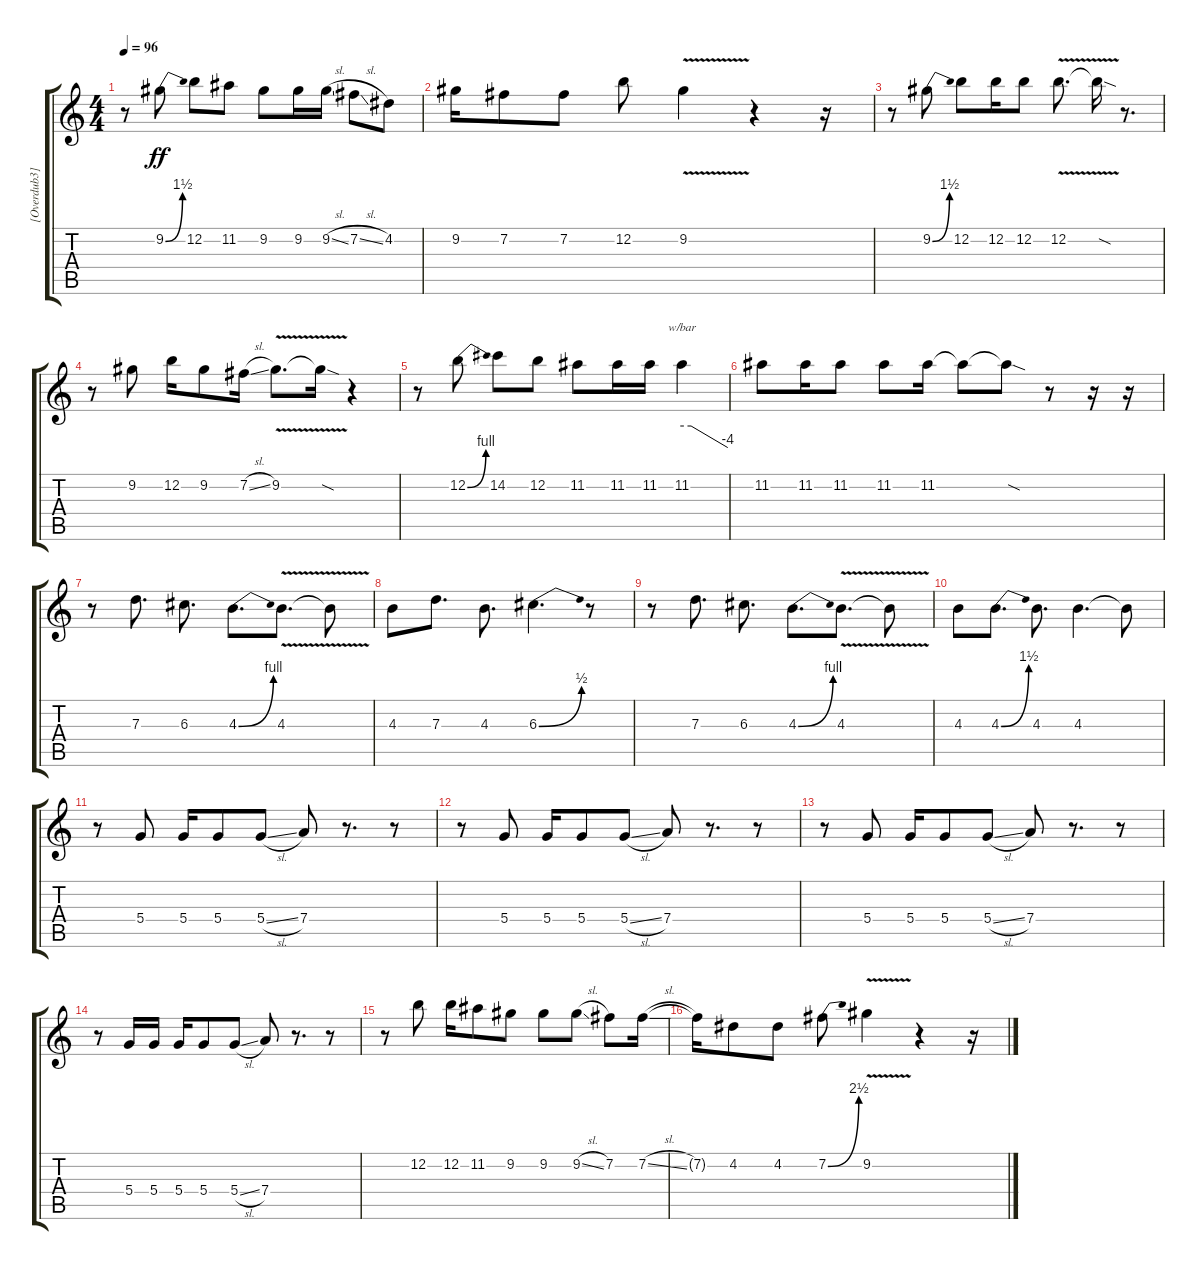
\track ("[Overdub3]" "[Overdub3]") {instrument distortionguitar}
\staff {score tabs}
\tuning (E4 B3 G3 D3 A2 E2) {hide}
\ts (4 4)
\tempo 96
\clef g2
\ks c
r.8{dy ff} 9.2{be (bend 0 0 60 6)}.8 12.2.8 11.2.8 9.2.8 9.2.16 9.2{sl}.16 7.2{sl}.8 4.2.8 |
9.2.16 7.2.8 7.2.8 12.2.8 9.2{v}.4 r.4 r.16 |
r.8 9.2{be (bend 0 0 60 6)}.8 12.2.8 12.2.16 12.2.8 12.2{v}.8{d} 12.2{sod t}.16 r.8{d} |
r.8 9.2.8 12.2.16 9.2.8 7.2{sl}.16 9.2{v}.8{d} 9.2{sod t}.16 r.4 |
r.8 12.2{be (bend 0 0 60 4)}.8 14.2.8 12.2.8 11.2.8 11.2.16 11.2.16 11.2.4{tbe (custom default 0 0 12 0 60 -16)} |
11.2.8 11.2.16 11.2.8 11.2.8 11.2.16 11.2{t}.8 11.2{sod t}.8 r.8 r.16 r.16 |
r.8{volume 13} 7.3.8{d} 6.3.8{d} 4.3{be (bend 0 0 60 4)}.8{d} 4.3{v}.8{d} 4.3{t}.8 |
4.3.8 7.3.8{d} 4.3.8{d} 6.3{be (bend 0 0 60 2)}.4{d} r.8 |
r.8 7.3.8{d} 6.3.8{d} 4.3{be (bend 0 0 60 4)}.8{d} 4.3{v}.8{d} 4.3{t}.8 |
4.3.8 4.3{be (bend 0 0 60 6)}.8{d} 4.3.8{d} 4.3.4{d} 4.3{t}.8 |
r.8{volume 14 balance 1} 5.4.8 5.4.16 5.4.8 5.4{sl}.8 7.4.8 r.8{d} r.8 |
r.8 5.4.8 5.4.16 5.4.8 5.4{sl}.8 7.4.8 r.8{d} r.8 |
r.8 5.4.8 5.4.16 5.4.8 5.4{sl}.8 7.4.8 r.8{d} r.8 |
r.8 5.4.16 5.4.16 5.4.16 5.4.8 5.4{sl}.8 7.4.8 r.8{d} r.8 |
r.8{volume 6 balance 8} 12.2.8 12.2.16 11.2.8 9.2.8 9.2.8 9.2{sl}.8 7.2.8 7.2{sl}.16 |
7.2{t}.16 4.2.8 4.2.8 7.2{be (bend 0 0 60 10)}.8 9.2{v}.4 r.4 r.16
